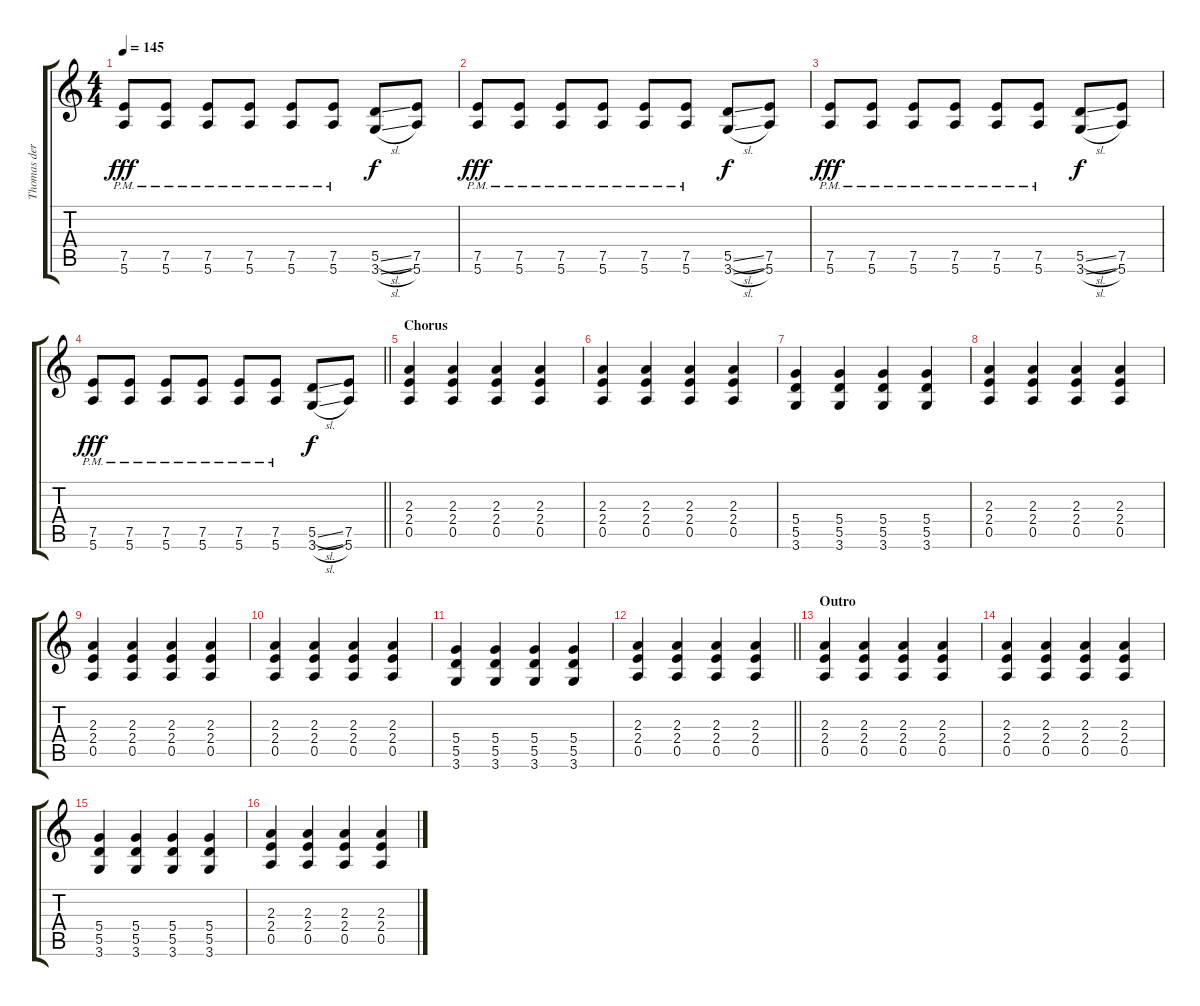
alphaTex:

\track ("Thomas der Münzer" "Thomas der") {instrument distortionguitar}
\staff {score tabs}
\tuning (E4 B3 G3 D3 A2 E2) {hide}
\ts (4 4)
\tempo 145
\clef g2
\ks c
(7.5{pm} 5.6{pm}).8{dy fff} (7.5{pm} 5.6{pm}).8 (7.5{pm} 5.6{pm}).8 (7.5{pm} 5.6{pm}).8 (7.5{pm} 5.6{pm}).8 (7.5{pm} 5.6{pm}).8 (5.5{sl} 3.6{sl}).8{dy f} (7.5 5.6).8 |
(7.5{pm} 5.6{pm}).8{dy fff} (7.5{pm} 5.6{pm}).8 (7.5{pm} 5.6{pm}).8 (7.5{pm} 5.6{pm}).8 (7.5{pm} 5.6{pm}).8 (7.5{pm} 5.6{pm}).8 (5.5{sl} 3.6{sl}).8{dy f} (7.5 5.6).8 |
(7.5{pm} 5.6{pm}).8{dy fff} (7.5{pm} 5.6{pm}).8 (7.5{pm} 5.6{pm}).8 (7.5{pm} 5.6{pm}).8 (7.5{pm} 5.6{pm}).8 (7.5{pm} 5.6{pm}).8 (5.5{sl} 3.6{sl}).8{dy f} (7.5 5.6).8 |
\barLineRight lightlight
(7.5{pm} 5.6{pm}).8{dy fff} (7.5{pm} 5.6{pm}).8 (7.5{pm} 5.6{pm}).8 (7.5{pm} 5.6{pm}).8 (7.5{pm} 5.6{pm}).8 (7.5{pm} 5.6{pm}).8 (5.5{sl} 3.6{sl}).8{dy f} (7.5 5.6).8 |
\section ("" "Chorus")
(2.3 2.4 0.5).4 (2.3 2.4 0.5).4 (2.3 2.4 0.5).4 (2.3 2.4 0.5).4 |
(2.3 2.4 0.5).4 (2.3 2.4 0.5).4 (2.3 2.4 0.5).4 (2.3 2.4 0.5).4 |
(5.4 5.5 3.6).4 (5.4 5.5 3.6).4 (5.4 5.5 3.6).4 (5.4 5.5 3.6).4 |
(2.3 2.4 0.5).4 (2.3 2.4 0.5).4 (2.3 2.4 0.5).4 (2.3 2.4 0.5).4 |
(2.3 2.4 0.5).4 (2.3 2.4 0.5).4 (2.3 2.4 0.5).4 (2.3 2.4 0.5).4 |
(2.3 2.4 0.5).4 (2.3 2.4 0.5).4 (2.3 2.4 0.5).4 (2.3 2.4 0.5).4 |
(5.4 5.5 3.6).4 (5.4 5.5 3.6).4 (5.4 5.5 3.6).4 (5.4 5.5 3.6).4 |
\barLineRight lightlight
(2.3 2.4 0.5).4 (2.3 2.4 0.5).4 (2.3 2.4 0.5).4 (2.3 2.4 0.5).4 |
\section ("" "Outro")
(2.3 2.4 0.5).4 (2.3 2.4 0.5).4 (2.3 2.4 0.5).4 (2.3 2.4 0.5).4 |
(2.3 2.4 0.5).4 (2.3 2.4 0.5).4 (2.3 2.4 0.5).4 (2.3 2.4 0.5).4 |
(5.4 5.5 3.6).4 (5.4 5.5 3.6).4 (5.4 5.5 3.6).4 (5.4 5.5 3.6).4 |
(2.3 2.4 0.5).4 (2.3 2.4 0.5).4 (2.3 2.4 0.5).4 (2.3 2.4 0.5).4
